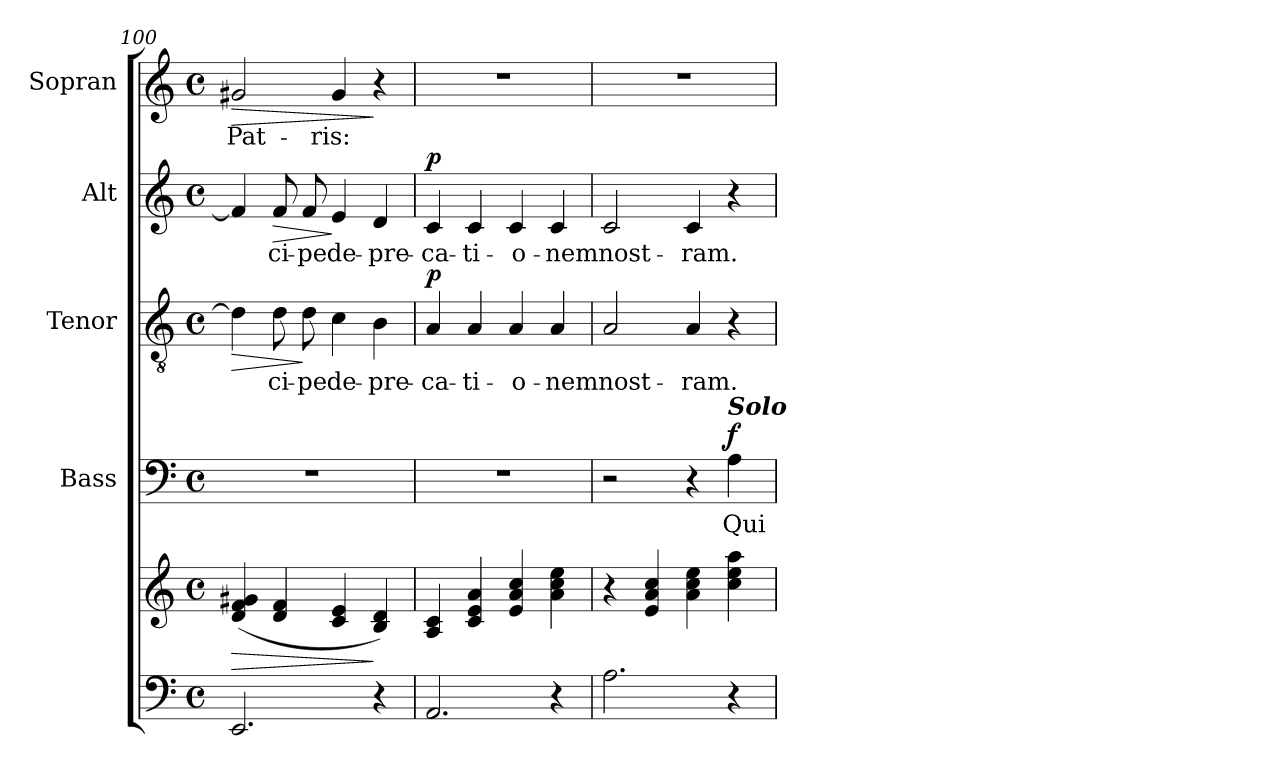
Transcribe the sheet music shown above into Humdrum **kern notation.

**kern	**kern	**dynam	**kern	**text	**dynam	**kern	**text	**dynam	**kern	**text	**dynam	**kern	**text	**dynam
*part5	*part5	*part5	*part4	*part4	*part4	*part3	*part3	*part3	*part2	*part2	*part2	*part1	*part1	*part1
*staff6	*staff5	*staff5/6	*staff4	*staff4	*staff4	*staff3	*staff3	*staff3	*staff2	*staff2	*staff2	*staff1	*staff1	*staff1
*	*	*	*I"Bass	*	*	*I"Tenor	*	*	*I"Alt	*	*	*I"Sopran	*	*
*	*	*	*I'B.	*	*	*I'T.	*	*	*I'A.	*	*	*I'S.	*	*
*clefF4	*clefG2	*	*clefF4	*	*	*clefGv2	*	*	*clefG2	*	*	*clefG2	*	*
*k[]	*k[]	*	*k[]	*	*	*k[]	*	*	*k[]	*	*	*k[]	*	*
*C:	*C:	*	*C:	*	*	*C:	*	*	*C:	*	*	*C:	*	*
*M4/4	*M4/4	*	*M4/4	*	*	*M4/4	*	*	*M4/4	*	*	*M4/4	*	*
*met(c)	*met(c)	*	*met(c)	*	*	*met(c)	*	*	*met(c)	*	*	*met(c)	*	*
=100	=100	=100	=100	=100	=100	=100	=100	=100	=100	=100	=100	=100	=100	=100
!	!	!LO:HP:b	!	!	!	!	!	!LO:HP:b	!	!	!	!	!LO:LY:b	!LO:HP:b
2.EE/	(<4d/ 4f/ 4g#X/	>	1r	.	.	4d\]	.	>	4f/]	.	.	2g#X/	Pat-	>
!	!	!	!	!	!	!	!LO:LY:b	!	!	!LO:LY:b	!LO:HP:b	!	!	!
.	4d/ 4f/	.	.	.	.	8d\	-ci-	.	8f/	-ci-	>	.	.	.
!	!	!	!	!	!	!	!LO:LY:b	!	!	!LO:LY:b	!	!	!	!
.	.	.	.	.	.	8d\	-pe	]	8f/	-pe	.	.	.	.
!	!	!	!	!	!	!	!LO:LY:b	!	!	!LO:LY:b	!	!	!LO:LY:b	!
.	4c/ 4e/	.	.	.	.	4c\	de-	.	4e/	de-	]	4g#/	-ris:	.
!	!	!	!	!	!	!	!LO:LY:b	!	!	!LO:LY:b	!	!	!	!
4r	4B/ 4d/)	]	.	.	.	4B\	-pre-	.	4d/	-pre-	.	4r	.	]
=101	=101	=101	=101	=101	=101	=101	=101	=101	=101	=101	=101	=101	=101	=101
!	!	!	!	!	!	!	!LO:LY:b	!LO:DY:a	!	!LO:LY:b	!LO:DY:a	!	!	!
2.AA/	4A/ 4c/	.	1r	.	.	4A/	-ca-	p	4c/	-ca-	p	1r	.	.
!	!	!	!	!	!	!	!LO:LY:b	!	!	!LO:LY:b	!	!	!	!
.	4c/ 4e/ 4a/	.	.	.	.	4A/	-ti-	.	4c/	-ti-	.	.	.	.
!	!	!	!	!	!	!	!LO:LY:b	!	!	!LO:LY:b	!	!	!	!
.	4e/ 4a/ 4cc/	.	.	.	.	4A/	-o-	.	4c/	-o-	.	.	.	.
!	!	!	!	!	!	!	!LO:LY:b	!	!	!LO:LY:b	!	!	!	!
4r	4a\ 4cc\ 4ee\	.	.	.	.	4A/	-nem	.	4c/	-nem	.	.	.	.
=102	=102	=102	=102	=102	=102	=102	=102	=102	=102	=102	=102	=102	=102	=102
!	!	!	!	!	!	!	!LO:LY:b	!	!	!LO:LY:b	!	!	!	!
2.A\	4r	.	2r	.	.	2A/	nost-	.	2c/	nost-	.	1r	.	.
.	4e/ 4a/ 4cc/	.	.	.	.	.	.	.	.	.	.	.	.	.
!	!	!	!	!	!	!	!LO:LY:b	!	!	!LO:LY:b	!	!	!	!
.	4a\ 4cc\ 4ee\	.	4r	.	.	4A/	-ram.	.	4c/	-ram.	.	.	.	.
!	!	!	!LO:TX:a:Bi:t=Solo	!	!	!	!	!	!	!	!	!	!	!
!	!	!	!	!LO:LY:b	!LO:DY:a	!	!	!	!	!	!	!	!	!
4r	4cc\ 4ee\ 4aa\	.	4A\	Qui	f	4r	.	.	4r	.	.	.	.	.
=	=	=	=	=	=	=	=	=	=	=	=	=	=	=
*-	*-	*-	*-	*-	*-	*-	*-	*-	*-	*-	*-	*-	*-	*-
